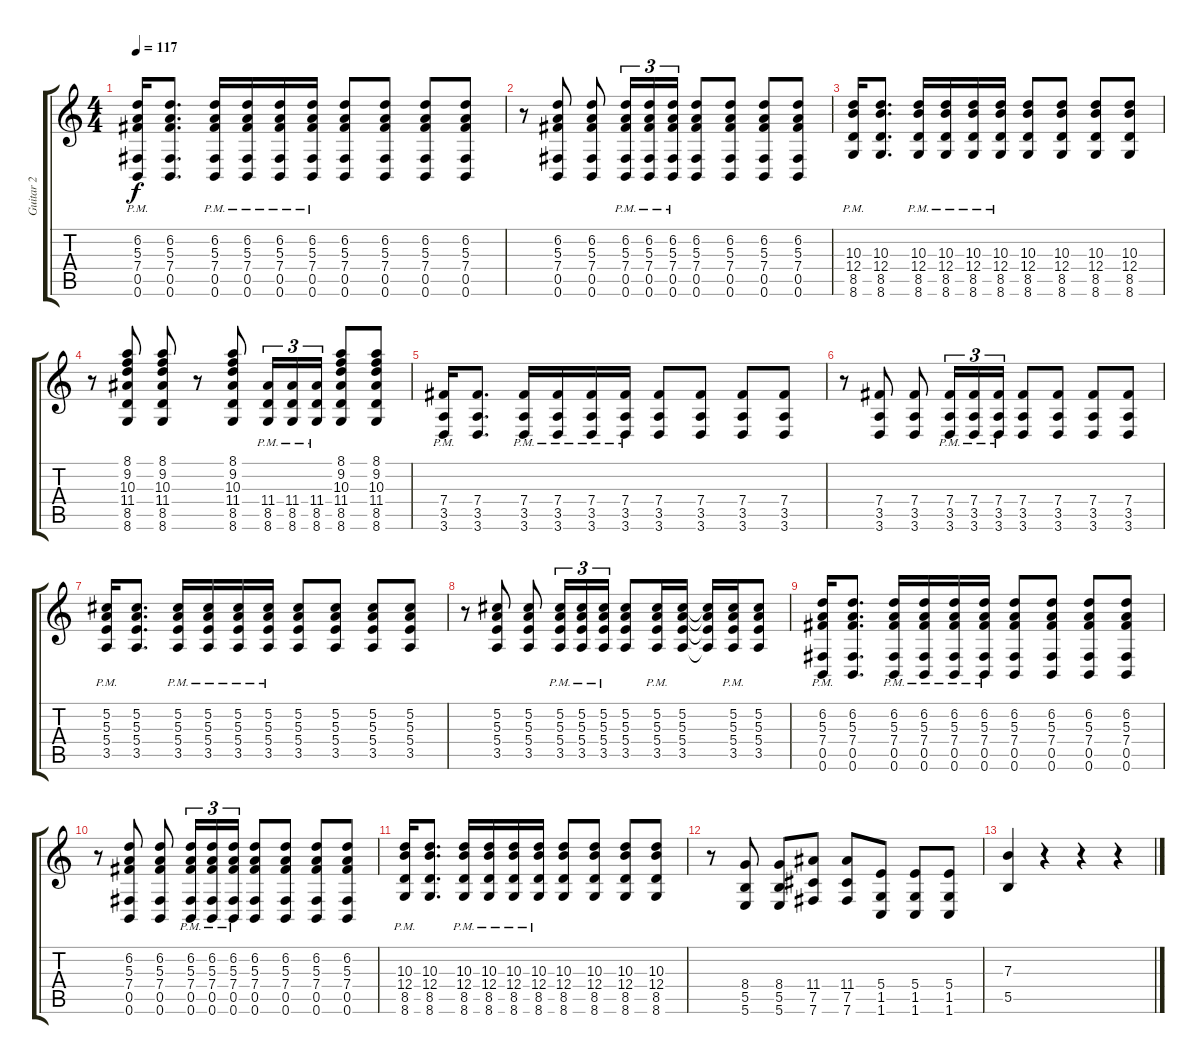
\track ("Guitar 2" "Guitar 2") {instrument overdrivenguitar}
\staff {score tabs}
\tuning (Db4 Ab3 E3 B2 Gb2 B1) {hide}
\ts (4 4)
\tempo 117
\clef g2
\ks c
(6.2{pm} 5.3{pm} 7.4{pm} 0.5{pm} 0.6{pm}).16{dy f} (6.2 5.3 7.4 0.5 0.6).8{d} (6.2{pm} 5.3{pm} 7.4{pm} 0.5{pm} 0.6{pm}).16 (6.2{pm} 5.3{pm} 7.4{pm} 0.5{pm} 0.6{pm}).16 (6.2{pm} 5.3{pm} 7.4{pm} 0.5{pm} 0.6{pm}).16 (6.2{pm} 5.3{pm} 7.4{pm} 0.5{pm} 0.6{pm}).16 (6.2 5.3 7.4 0.5 0.6).8 (6.2 5.3 7.4 0.5 0.6).8 (6.2 5.3 7.4 0.5 0.6).8 (6.2 5.3 7.4 0.5 0.6).8 |
r.8 (6.2 5.3 7.4 0.5 0.6).8 (6.2 5.3 7.4 0.5 0.6).8 (6.2{pm} 5.3{pm} 7.4{pm} 0.5{pm} 0.6{pm}).16{tu (3 2)} (6.2{pm} 5.3{pm} 7.4{pm} 0.5{pm} 0.6{pm}).16{tu (3 2)} (6.2{pm} 5.3{pm} 7.4{pm} 0.5{pm} 0.6{pm}).16{tu (3 2)} (6.2 5.3 7.4 0.5 0.6).8 (6.2 5.3 7.4 0.5 0.6).8 (6.2 5.3 7.4 0.5 0.6).8 (6.2 5.3 7.4 0.5 0.6).8 |
(10.3{pm} 12.4{pm} 8.5{pm} 8.6{pm}).16 (10.3 12.4 8.5 8.6).8{d} (10.3{pm} 12.4{pm} 8.5{pm} 8.6{pm}).16 (10.3{pm} 12.4{pm} 8.5{pm} 8.6{pm}).16 (10.3{pm} 12.4{pm} 8.5{pm} 8.6{pm}).16 (10.3{pm} 12.4{pm} 8.5{pm} 8.6{pm}).16 (10.3 12.4 8.5 8.6).8 (10.3 12.4 8.5 8.6).8 (10.3 12.4 8.5 8.6).8 (10.3 12.4 8.5 8.6).8 |
r.8 (8.1 9.2 10.3 11.4 8.5 8.6).8 (8.1 9.2 10.3 11.4 8.5 8.6).8 r.8 (8.1 9.2 10.3 11.4 8.5 8.6).8 (11.4{pm} 8.5{pm} 8.6{pm}).16{tu (3 2)} (11.4{pm} 8.5{pm} 8.6{pm}).16{tu (3 2)} (11.4{pm} 8.5{pm} 8.6{pm}).16{tu (3 2)} (8.1 9.2 10.3 11.4 8.5 8.6).8 (8.1 9.2 10.3 11.4 8.5 8.6).8 |
(7.4{pm} 3.5{pm} 3.6{pm}).16 (7.4 3.5 3.6).8{d} (7.4{pm} 3.5{pm} 3.6{pm}).16 (7.4{pm} 3.5{pm} 3.6{pm}).16 (7.4{pm} 3.5{pm} 3.6{pm}).16 (7.4{pm} 3.5{pm} 3.6{pm}).16 (7.4 3.5 3.6).8 (7.4 3.5 3.6).8 (7.4 3.5 3.6).8 (7.4 3.5 3.6).8 |
r.8 (7.4 3.5 3.6).8 (7.4 3.5 3.6).8 (7.4{pm} 3.5{pm} 3.6{pm}).16{tu (3 2)} (7.4{pm} 3.5{pm} 3.6{pm}).16{tu (3 2)} (7.4{pm} 3.5{pm} 3.6{pm}).16{tu (3 2)} (7.4 3.5 3.6).8 (7.4 3.5 3.6).8 (7.4 3.5 3.6).8 (7.4 3.5 3.6).8 |
(5.2{pm} 5.3{pm} 5.4{pm} 3.5{pm}).16 (5.2 5.3 5.4 3.5).8{d} (5.2{pm} 5.3{pm} 5.4{pm} 3.5{pm}).16 (5.2{pm} 5.3{pm} 5.4{pm} 3.5{pm}).16 (5.2{pm} 5.3{pm} 5.4{pm} 3.5{pm}).16 (5.2{pm} 5.3{pm} 5.4{pm} 3.5{pm}).16 (5.2 5.3 5.4 3.5).8 (5.2 5.3 5.4 3.5).8 (5.2 5.3 5.4 3.5).8 (5.2 5.3 5.4 3.5).8 |
r.8 (5.2 5.3 5.4 3.5).8 (5.2 5.3 5.4 3.5).8 (5.2{pm} 5.3{pm} 5.4{pm} 3.5{pm}).16{tu (3 2)} (5.2{pm} 5.3{pm} 5.4{pm} 3.5{pm}).16{tu (3 2)} (5.2{pm} 5.3{pm} 5.4{pm} 3.5{pm}).16{tu (3 2)} (5.2 5.3 5.4 3.5).8 (5.2{pm} 5.3{pm} 5.4{pm} 3.5{pm}).16 (5.2 5.3 5.4 3.5).16 (5.2{t} 5.3{t} 5.4{t} 3.5{t}).16 (5.2{pm} 5.3{pm} 5.4{pm} 3.5{pm}).16 (5.2 5.3 5.4 3.5).8 |
(6.2{pm} 5.3{pm} 7.4{pm} 0.5{pm} 0.6{pm}).16 (6.2 5.3 7.4 0.5 0.6).8{d} (6.2{pm} 5.3{pm} 7.4{pm} 0.5{pm} 0.6{pm}).16 (6.2{pm} 5.3{pm} 7.4{pm} 0.5{pm} 0.6{pm}).16 (6.2{pm} 5.3{pm} 7.4{pm} 0.5{pm} 0.6{pm}).16 (6.2{pm} 5.3{pm} 7.4{pm} 0.5{pm} 0.6{pm}).16 (6.2 5.3 7.4 0.5 0.6).8 (6.2 5.3 7.4 0.5 0.6).8 (6.2 5.3 7.4 0.5 0.6).8 (6.2 5.3 7.4 0.5 0.6).8 |
r.8 (6.2 5.3 7.4 0.5 0.6).8 (6.2 5.3 7.4 0.5 0.6).8 (6.2{pm} 5.3{pm} 7.4{pm} 0.5{pm} 0.6{pm}).16{tu (3 2)} (6.2{pm} 5.3{pm} 7.4{pm} 0.5{pm} 0.6{pm}).16{tu (3 2)} (6.2{pm} 5.3{pm} 7.4{pm} 0.5{pm} 0.6{pm}).16{tu (3 2)} (6.2 5.3 7.4 0.5 0.6).8 (6.2 5.3 7.4 0.5 0.6).8 (6.2 5.3 7.4 0.5 0.6).8 (6.2 5.3 7.4 0.5 0.6).8 |
(10.3{pm} 12.4{pm} 8.5{pm} 8.6{pm}).16 (10.3 12.4 8.5 8.6).8{d} (10.3{pm} 12.4{pm} 8.5{pm} 8.6{pm}).16 (10.3{pm} 12.4{pm} 8.5{pm} 8.6{pm}).16 (10.3{pm} 12.4{pm} 8.5{pm} 8.6{pm}).16 (10.3{pm} 12.4{pm} 8.5{pm} 8.6{pm}).16 (10.3 12.4 8.5 8.6).8 (10.3 12.4 8.5 8.6).8 (10.3 12.4 8.5 8.6).8 (10.3 12.4 8.5 8.6).8 |
r.8 (8.4 5.5 5.6).8 (8.4 5.5 5.6).8 (11.4 7.5 7.6).8 (11.4 7.5 7.6).8 (5.4 1.5 1.6).8 (5.4 1.5 1.6).8 (5.4 1.5 1.6).8 |
(7.3 5.5).4 r.4 r.4 r.4
